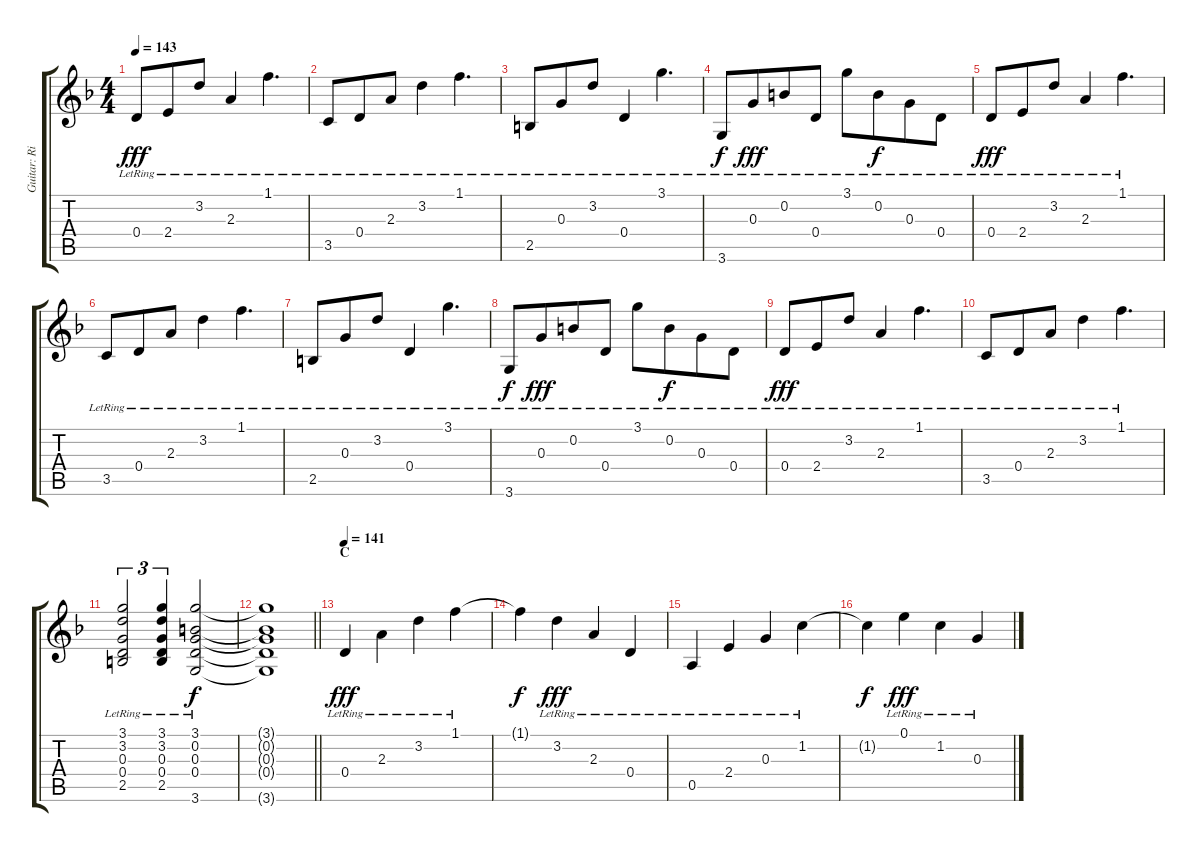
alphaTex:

\track ("Guitar: Rik" "Guitar: Ri") {instrument electricguitarclean}
\staff {score tabs}
\tuning (E4 B3 G3 D3 A2 E2) {hide}
\ts (4 4)
\tempo 143
\clef g2
\ks f
0.4{lr}.8{dy fff} 2.4{lr}.8{beam merge} 3.2{lr}.8 2.3{lr}.4 1.1{lr}.4{d} |
3.5{lr}.8 0.4{lr}.8{beam merge} 2.3{lr}.8 3.2{lr}.4 1.1{lr}.4{d} |
2.5{lr}.8 0.3{lr}.8{beam merge} 3.2{lr}.8 0.4{lr}.4 3.1{lr}.4{d} |
3.6{lr}.8{dy f} 0.3{lr}.8{dy fff beam merge} 0.2{lr}.8 0.4{lr}.8 3.1{lr}.8 0.2{lr}.8{dy f beam merge} 0.3{lr}.8 0.4{lr}.8 |
0.4{lr}.8{dy fff} 2.4{lr}.8{beam merge} 3.2{lr}.8 2.3{lr}.4 1.1{lr}.4{d} |
3.5{lr}.8 0.4{lr}.8{beam merge} 2.3{lr}.8 3.2{lr}.4 1.1{lr}.4{d} |
2.5{lr}.8 0.3{lr}.8{beam merge} 3.2{lr}.8 0.4{lr}.4 3.1{lr}.4{d} |
3.6{lr}.8{dy f} 0.3{lr}.8{dy fff beam merge} 0.2{lr}.8 0.4{lr}.8 3.1{lr}.8 0.2{lr}.8{dy f beam merge} 0.3{lr}.8 0.4{lr}.8 |
0.4{lr}.8{dy fff} 2.4{lr}.8{beam merge} 3.2{lr}.8 2.3{lr}.4 1.1{lr}.4{d} |
3.5{lr}.8 0.4{lr}.8{beam merge} 2.3{lr}.8 3.2{lr}.4 1.1{lr}.4{d} |
(3.1{lr} 3.2{lr} 0.3{lr} 0.4{lr} 2.5{lr}).2{tu (3 2)} (3.1{lr} 3.2{lr} 0.3{lr} 0.4{lr} 2.5{lr}).4{tu (3 2)} (3.1{lr} 0.2{lr} 0.3{lr} 0.4{lr} 3.6{lr}).2{dy f} |
\barLineRight lightlight
(3.1{t} 0.2{t} 0.3{t} 0.4{t} 3.6{t}).1 |
\section ("" "C")
\tempo 141
0.4{lr}.4{dy fff} 2.3{lr}.4{beam merge} 3.2{lr}.4 1.1{lr}.4 |
1.1{t}.4{dy f} 3.2{lr}.4{dy fff} 2.3{lr}.4{beam merge} 0.4{lr}.4 |
0.5{lr}.4 2.4{lr}.4 0.3{lr}.4 1.2{lr}.4 |
1.2{t}.4{dy f} 0.1{lr}.4{dy fff} 1.2{lr}.4 0.3{lr}.4
